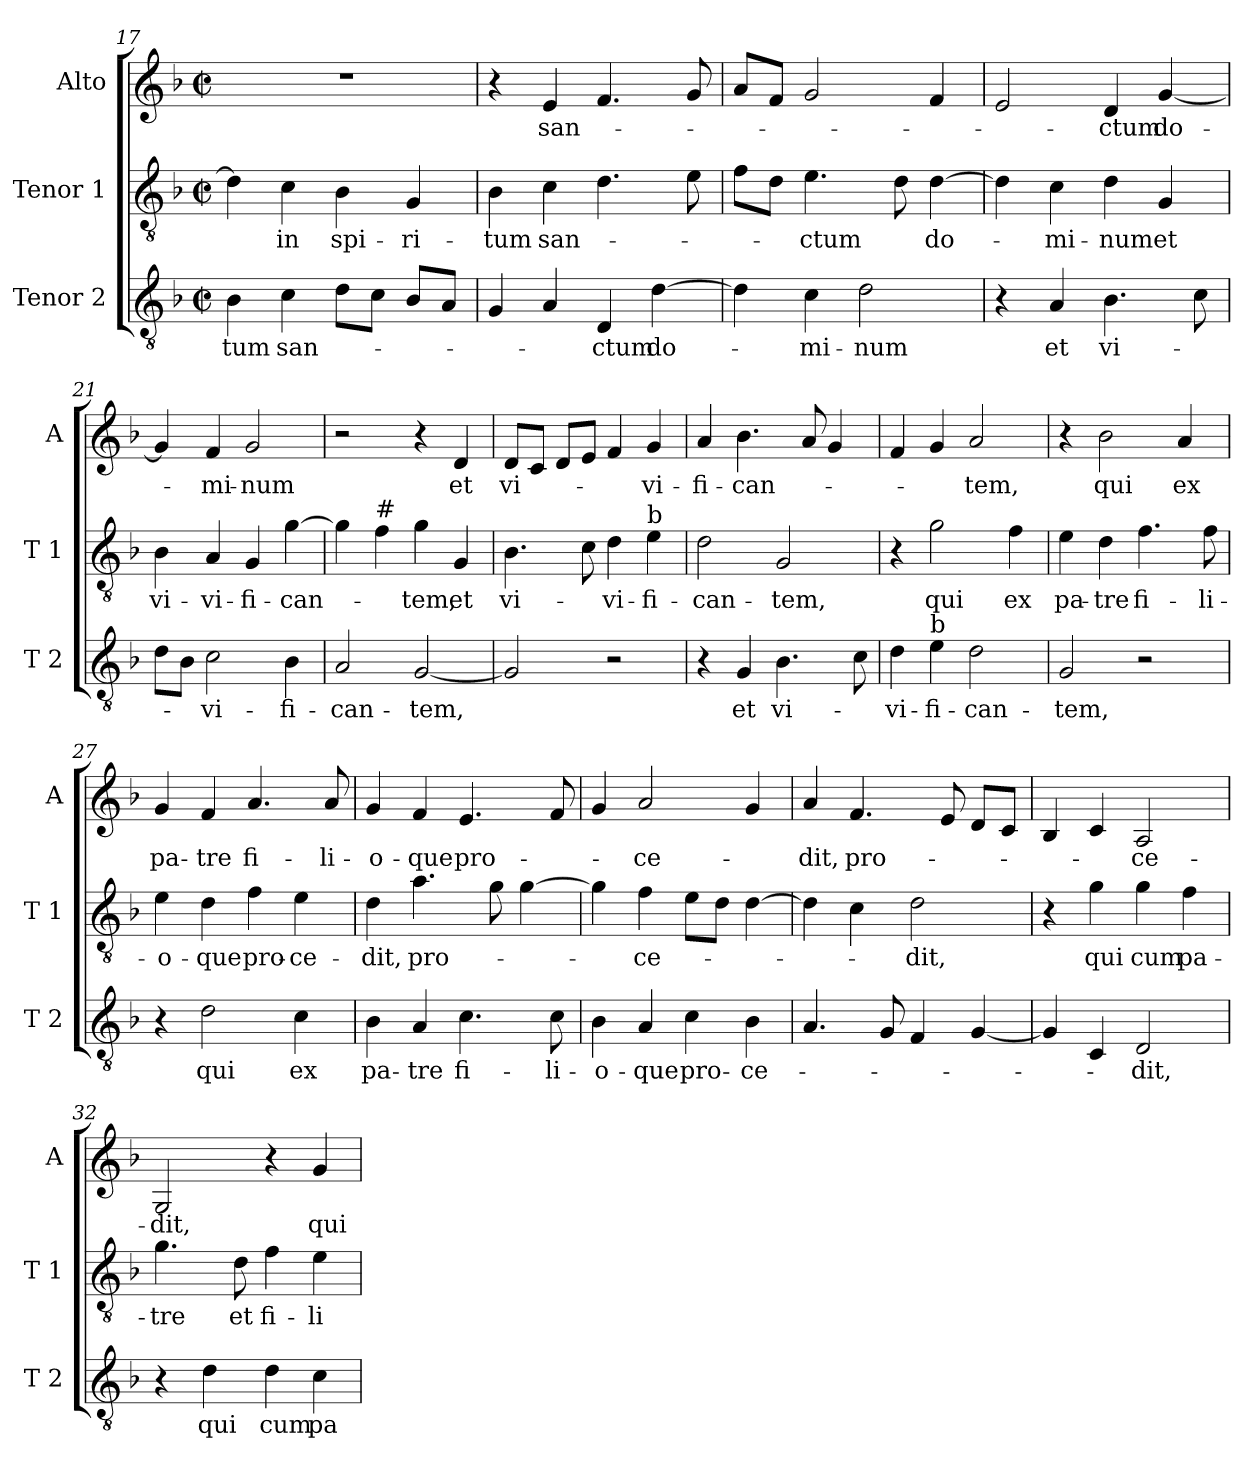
**kern	**text	**kern	**text	**kern	**text
*part3	*part3	*part2	*part2	*part1	*part1
*staff3	*staff3	*staff2	*staff2	*staff1	*staff1
*I"Tenor 2	*	*I"Tenor 1	*	*I"Alto	*
*I'T 2	*	*I'T 1	*	*I'A	*
*clefGv2	*	*clefGv2	*	*clefG2	*
*k[b-]	*	*k[b-]	*	*k[b-]	*
*F:	*	*F:	*	*F:	*
*M2/2	*	*M2/2	*	*M2/2	*
*met(c|)	*	*met(c|)	*	*met(c|)	*
=17	=17	=17	=17	=17	=17
!	!LO:LY:b	!	!	!	!
4B-\	-tum	4d\]	.	1r	.
!	!LO:LY:b	!	!LO:LY:b	!	!
4c\	san-	4c\	in	.	.
!	!	!	!LO:LY:b	!	!
8d\L	.	4B-\	spi-	.	.
8c\J	.	.	.	.	.
!	!	!	!LO:LY:b	!	!
8B-/L	.	4G/	-ri-	.	.
8A/J	.	.	.	.	.
=18	=18	=18	=18	=18	=18
!	!	!	!LO:LY:b	!	!
4G/	.	4B-\	-tum	4r	.
!	!	!	!LO:LY:b	!	!LO:LY:b
4A/	.	4c\	san-	4e/	san-
!	!LO:LY:b	!	!	!	!
4D/	-ctum	4.d\	.	4.f/	.
!	!LO:LY:b	!	!	!	!
[4d\	do-	.	.	.	.
.	.	8e\	.	8g/	.
=19	=19	=19	=19	=19	=19
4d\]	.	8f\L	.	8a/L	.
.	.	8d\J	.	8f/J	.
!	!LO:LY:b	!	!LO:LY:b	!	!
4c\	-mi-	4.e\	-ctum	2g/	.
!	!LO:LY:b	!	!	!	!
2d\	-num	.	.	.	.
.	.	8d\	.	.	.
!	!	!	!LO:LY:b	!	!
.	.	[4d\	do-	4f/	.
!!LO:LB:g=z
=20	=20	=20	=20	=20	=20
4r	.	4d\]	.	2e/	.
!	!LO:LY:b	!	!LO:LY:b	!	!
4A/	et	4c\	-mi-	.	.
!	!LO:LY:b	!	!LO:LY:b	!	!LO:LY:b
4.B-\	vi-	4d\	-num	4d/	-ctum
!	!	!	!LO:LY:b	!	!LO:LY:b
.	.	4G/	et	[4g/	do-
8c\	.	.	.	.	.
=21	=21	=21	=21	=21	=21
!	!	!	!LO:LY:b	!	!
8d\L	.	4B-\	vi-	4g/]	.
8B-\J	.	.	.	.	.
!	!LO:LY:b	!	!LO:LY:b	!	!LO:LY:b
2c\	-vi-	4A/	-vi-	4f/	-mi-
!	!	!	!LO:LY:b	!	!LO:LY:b
.	.	4G/	-fi-	2g/	-num
!	!LO:LY:b	!	!LO:LY:b	!	!
4B-\	-fi-	[4g\	-can-	.	.
=22	=22	=22	=22	=22	=22
!	!LO:LY:b	!	!	!	!
2A/	-can-	4g\]	.	2r	.
!	!	!LO:TX:a:t=#	!	!	!
.	.	4f\	.	.	.
!	!LO:LY:b	!	!LO:LY:b	!	!
[2G/	-tem,	4g\	-tem,	4r	.
!	!	!	!LO:LY:b	!	!LO:LY:b
.	.	4G/	et	4d/	et
=23	=23	=23	=23	=23	=23
!	!	!	!LO:LY:b	!	!LO:LY:b
2G/]	.	4.B-\	vi-	8d/L	vi-
.	.	.	.	8c/J	.
.	.	.	.	8d/L	.
.	.	8c\	.	8e/J	.
!	!	!	!LO:LY:b	!	!
2r	.	4d\	-vi-	4f/	.
!	!	!LO:TX:a:t=b	!	!	!
!	!	!	!LO:LY:b	!	!LO:LY:b
.	.	4e\	-fi-	4g/	-vi-
=24	=24	=24	=24	=24	=24
!	!	!	!LO:LY:b	!	!LO:LY:b
4r	.	2d\	-can-	4a/	-fi-
!	!LO:LY:b	!	!	!	!LO:LY:b
4G/	et	.	.	4.b-\	-can-
!	!LO:LY:b	!	!LO:LY:b	!	!
4.B-\	vi-	2G/	-tem,	.	.
.	.	.	.	8a/	.
.	.	.	.	4g/	.
8c\	.	.	.	.	.
!!LO:LB:g=z
=25	=25	=25	=25	=25	=25
!	!LO:LY:b	!	!	!	!
4d\	-vi-	4r	.	4f/	.
!LO:TX:a:t=b	!	!	!	!	!
!	!LO:LY:b	!	!LO:LY:b	!	!
4e\	-fi-	2g\	qui	4g/	.
!	!LO:LY:b	!	!	!	!LO:LY:b
2d\	-can-	.	.	2a/	-tem,
!	!	!	!LO:LY:b	!	!
.	.	4f\	ex	.	.
=26	=26	=26	=26	=26	=26
!	!LO:LY:b	!	!LO:LY:b	!	!
2G/	-tem,	4e\	pa-	4r	.
!	!	!	!LO:LY:b	!	!LO:LY:b
.	.	4d\	-tre	2b-\	qui
!	!	!	!LO:LY:b	!	!
2r	.	4.f\	fi-	.	.
!	!	!	!	!	!LO:LY:b
.	.	.	.	4a/	ex
!	!	!	!LO:LY:b	!	!
.	.	8f\	-li-	.	.
=27	=27	=27	=27	=27	=27
!	!	!	!LO:LY:b	!	!LO:LY:b
4r	.	4e\	-o-	4g/	pa-
!	!LO:LY:b	!	!LO:LY:b	!	!LO:LY:b
2d\	qui	4d\	-que	4f/	-tre
!	!	!	!LO:LY:b	!	!LO:LY:b
.	.	4f\	pro-	4.a/	fi-
!	!LO:LY:b	!	!LO:LY:b	!	!
4c\	ex	4e\	-ce-	.	.
!	!	!	!	!	!LO:LY:b
.	.	.	.	8a/	-li-
=28	=28	=28	=28	=28	=28
!	!LO:LY:b	!	!LO:LY:b	!	!LO:LY:b
4B-\	pa-	4d\	-dit,	4g/	-o-
!	!LO:LY:b	!	!LO:LY:b	!	!LO:LY:b
4A/	-tre	4.a\	pro-	4f/	-que
!	!LO:LY:b	!	!	!	!LO:LY:b
4.c\	fi-	.	.	4.e/	pro-
.	.	8g\	.	.	.
.	.	[4g\	.	.	.
!	!LO:LY:b	!	!	!	!
8c\	-li-	.	.	8f/	.
=29	=29	=29	=29	=29	=29
!	!LO:LY:b	!	!	!	!
4B-\	-o-	4g\]	.	4g/	.
!	!LO:LY:b	!	!LO:LY:b	!	!LO:LY:b
4A/	-que	4f\	-ce-	2a/	-ce-
!	!LO:LY:b	!	!	!	!
4c\	pro-	8e\L	.	.	.
.	.	8d\J	.	.	.
!	!LO:LY:b	!	!	!	!
4B-\	-ce-	[4d\	.	4g/	.
!!LO:LB:g=z
=30	=30	=30	=30	=30	=30
!	!	!	!	!	!LO:LY:b
4.A/	.	4d\]	.	4a/	-dit,
!	!	!	!	!	!LO:LY:b
.	.	4c\	.	4.f/	pro-
8G/	.	.	.	.	.
!	!	!	!LO:LY:b	!	!
4F/	.	2d\	-dit,	.	.
.	.	.	.	8e/	.
[4G/	.	.	.	8d/L	.
.	.	.	.	8c/J	.
=31	=31	=31	=31	=31	=31
4G/]	.	4r	.	4B-/	.
!	!	!	!LO:LY:b	!	!
4C/	.	4g\	qui	4c/	.
!	!LO:LY:b	!	!LO:LY:b	!	!LO:LY:b
2D/	-dit,	4g\	cum	2A/	-ce-
!	!	!	!LO:LY:b	!	!
.	.	4f\	pa-	.	.
=32	=32	=32	=32	=32	=32
!	!	!	!LO:LY:b	!	!LO:LY:b
4r	.	4.g\	-tre	2G/	-dit,
!	!LO:LY:b	!	!	!	!
4d\	qui	.	.	.	.
!	!	!	!LO:LY:b	!	!
.	.	8d\	et	.	.
!	!LO:LY:b	!	!LO:LY:b	!	!
4d\	cum	4f\	fi-	4r	.
!	!LO:LY:b	!	!LO:LY:b	!	!LO:LY:b
4c\	pa-	4e\	-li-	4g/	qui
=	=	=	=	=	=
*-	*-	*-	*-	*-	*-
